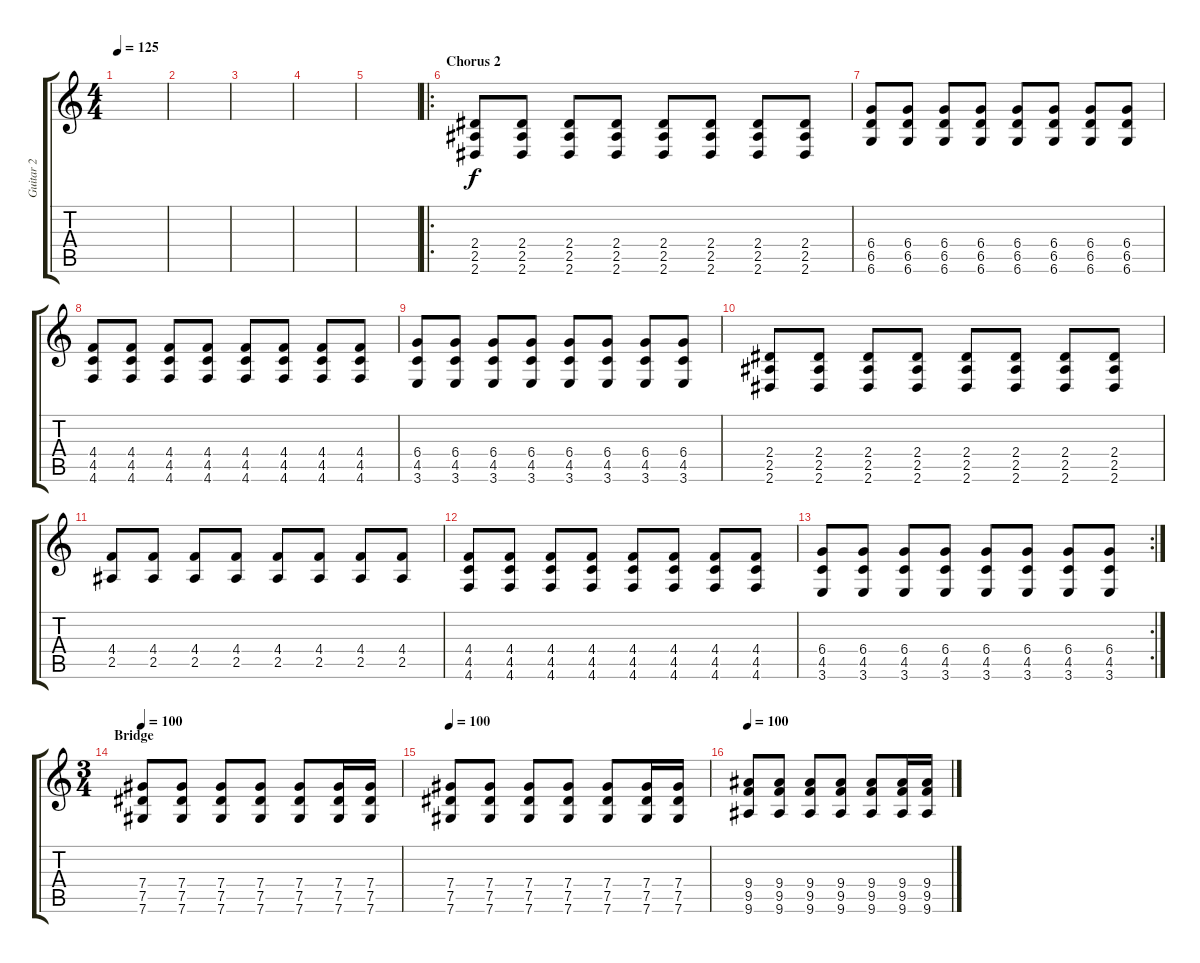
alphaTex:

\track ("Guitar 2" "Guitar 2") {instrument overdrivenguitar}
\staff {score tabs}
\tuning (Eb4 Bb3 Gb3 Db3 Ab2 Db2) {hide}
\ts (4 4)
\tempo 125
\clef g2
\ks c
|
|
|
|
|
\ro
\section ("" "Chorus 2")
(2.4 2.5 2.6).8 (2.4 2.5 2.6).8 (2.4 2.5 2.6).8 (2.4 2.5 2.6).8 (2.4 2.5 2.6).8 (2.4 2.5 2.6).8 (2.4 2.5 2.6).8 (2.4 2.5 2.6).8 |
(6.4 6.5 6.6).8 (6.4 6.5 6.6).8 (6.4 6.5 6.6).8 (6.4 6.5 6.6).8 (6.4 6.5 6.6).8 (6.4 6.5 6.6).8 (6.4 6.5 6.6).8 (6.4 6.5 6.6).8 |
(4.4 4.5 4.6).8 (4.4 4.5 4.6).8 (4.4 4.5 4.6).8 (4.4 4.5 4.6).8 (4.4 4.5 4.6).8 (4.4 4.5 4.6).8 (4.4 4.5 4.6).8 (4.4 4.5 4.6).8 |
(6.4 4.5 3.6).8 (6.4 4.5 3.6).8 (6.4 4.5 3.6).8 (6.4 4.5 3.6).8 (6.4 4.5 3.6).8 (6.4 4.5 3.6).8 (6.4 4.5 3.6).8 (6.4 4.5 3.6).8 |
(2.4 2.5 2.6).8 (2.4 2.5 2.6).8 (2.4 2.5 2.6).8 (2.4 2.5 2.6).8 (2.4 2.5 2.6).8 (2.4 2.5 2.6).8 (2.4 2.5 2.6).8 (2.4 2.5 2.6).8 |
(4.4 2.5).8 (4.4 2.5).8 (4.4 2.5).8 (4.4 2.5).8 (4.4 2.5).8 (4.4 2.5).8 (4.4 2.5).8 (4.4 2.5).8 |
(4.4 4.5 4.6).8 (4.4 4.5 4.6).8 (4.4 4.5 4.6).8 (4.4 4.5 4.6).8 (4.4 4.5 4.6).8 (4.4 4.5 4.6).8 (4.4 4.5 4.6).8 (4.4 4.5 4.6).8 |
\rc 2
(6.4 4.5 3.6).8 (6.4 4.5 3.6).8 (6.4 4.5 3.6).8 (6.4 4.5 3.6).8 (6.4 4.5 3.6).8 (6.4 4.5 3.6).8 (6.4 4.5 3.6).8 (6.4 4.5 3.6).8 |
\ts (3 4)
\section ("" "Bridge")
\tempo 100
(7.4 7.5 7.6).8 (7.4 7.5 7.6).8 (7.4 7.5 7.6).8 (7.4 7.5 7.6).8 (7.4 7.5 7.6).8 (7.4 7.5 7.6).16 (7.4 7.5 7.6).16 |
\tempo 100
(7.4 7.5 7.6).8 (7.4 7.5 7.6).8 (7.4 7.5 7.6).8 (7.4 7.5 7.6).8 (7.4 7.5 7.6).8 (7.4 7.5 7.6).16 (7.4 7.5 7.6).16 |
\tempo 100
(9.4 9.5 9.6).8 (9.4 9.5 9.6).8 (9.4 9.5 9.6).8 (9.4 9.5 9.6).8 (9.4 9.5 9.6).8 (9.4 9.5 9.6).16 (9.4 9.5 9.6).16
